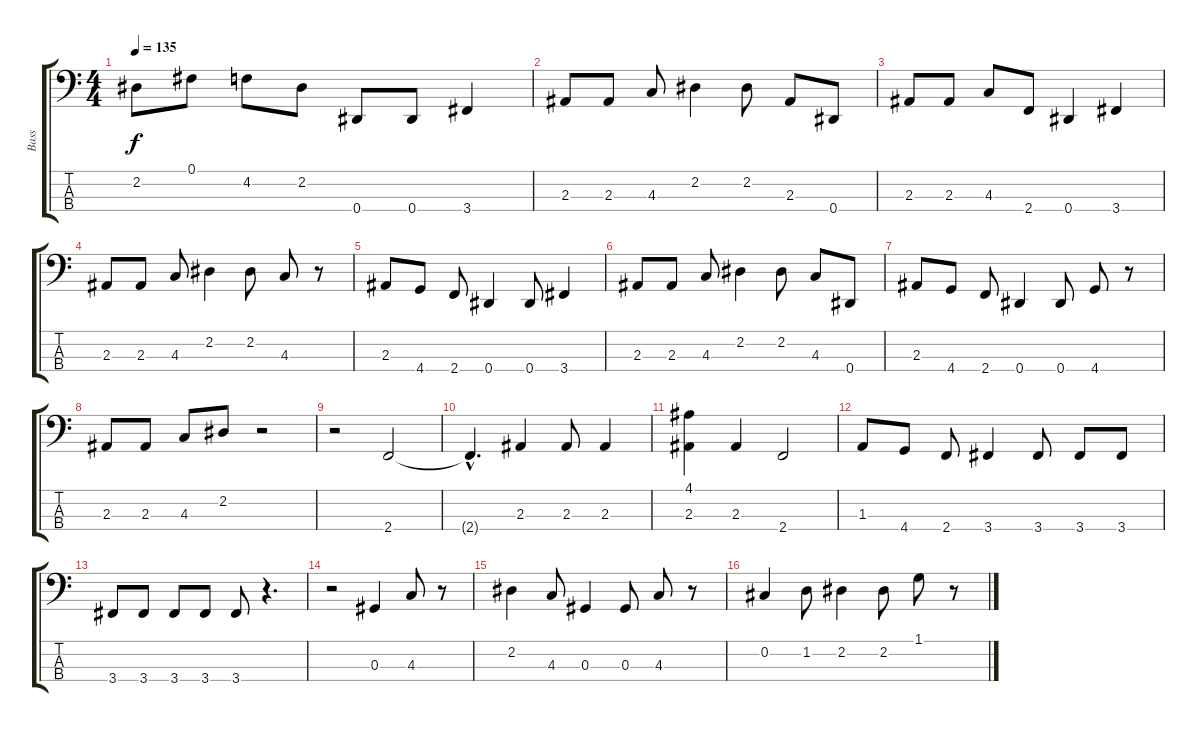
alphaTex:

\track ("Bass" "Bass") {instrument electricbasspick}
\staff {score tabs}
\tuning (Gb2 Db2 Ab1 Eb1) {hide}
\ts (4 4)
\tempo 135
\clef f4
\ks c
2.2{t}.8{dy f} 0.1.8 4.2.8 2.2.8 0.4.8 0.4.8 3.4.4 |
2.3.8 2.3.8 4.3.8 2.2.4 2.2.8 2.3.8 0.4.8 |
2.3.8 2.3.8 4.3.8 2.4.8 0.4.4 3.4.4 |
2.3.8 2.3.8 4.3.8 2.2.4 2.2.8 4.3.8 r.8 |
2.3.8 4.4.8 2.4.8 0.4.4 0.4.8 3.4.4 |
2.3.8 2.3.8 4.3.8 2.2.4 2.2.8 4.3.8 0.4.8 |
2.3.8 4.4.8 2.4.8 0.4.4 0.4.8 4.4.8 r.8 |
2.3.8 2.3.8 4.3.8 2.2.8 r.2 |
r.2 2.4.2 |
2.4{hac t}.4{d} 2.3.4 2.3.8 2.3.4 |
(4.1 2.3).4 2.3.4 2.4.2 |
1.3.8 4.4.8 2.4.8 3.4.4 3.4.8 3.4.8 3.4.8 |
3.4.8 3.4.8 3.4.8 3.4.8 3.4.8 r.4{d} |
r.2 0.3.4 4.3.8 r.8 |
2.2.4 4.3.8 0.3.4 0.3.8 4.3.8 r.8 |
0.2.4 1.2.8 2.2.4 2.2.8 1.1.8 r.8
